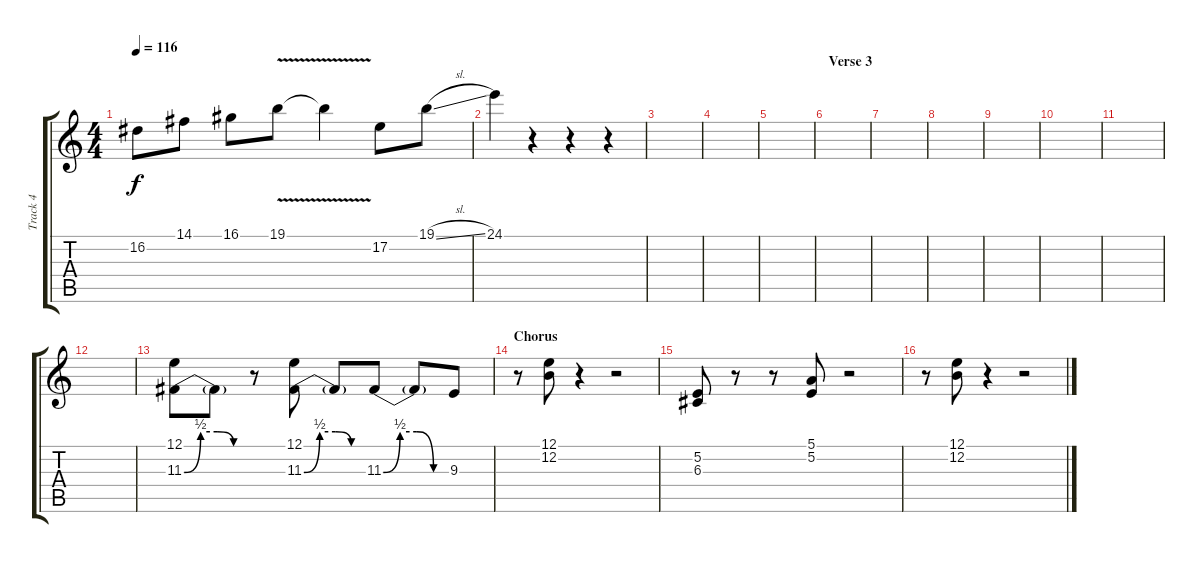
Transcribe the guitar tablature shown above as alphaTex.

\track ("Track 4" "Track 4") {instrument electricgrandpiano}
\staff {score tabs}
\tuning (E4 B3 G3 D3 A2 E2) {hide}
\ts (4 4)
\tempo 116
\clef g2
\ks c
16.2.8{dy f instrument fiddle} 14.1.8 16.1.8 19.1{v}.8 19.1{t}.4 17.2.8 19.1{sl}.8 |
24.1.4{instrument fiddle} r.4 r.4 r.4 |
|
|
|
\section ("" "Verse 3")
|
|
|
|
|
|
|
(12.1 11.3{be (custom 0 0 15 2 30 2 45 0 60 0)}).8{volume 12 instrument overdrivenguitar} 11.3{t}.8 r.8 (12.1 11.3{be (custom 0 0 15 2 30 2 45 0 60 0)}).8{instrument overdrivenguitar} 11.3{t}.8 11.3{be (custom 0 0 15 2 30 2 45 0 60 0)}.8{instrument overdrivenguitar} 11.3{t}.8 9.3.8{instrument overdrivenguitar} |
\section ("" "Chorus")
r.8 (12.1 12.2).8{instrument overdrivenguitar} r.4 r.2 |
(5.2 6.3).8{instrument overdrivenguitar} r.8 r.8 (5.1 5.2).8{instrument overdrivenguitar} r.2 |
r.8 (12.1 12.2).8{instrument overdrivenguitar} r.4 r.2
